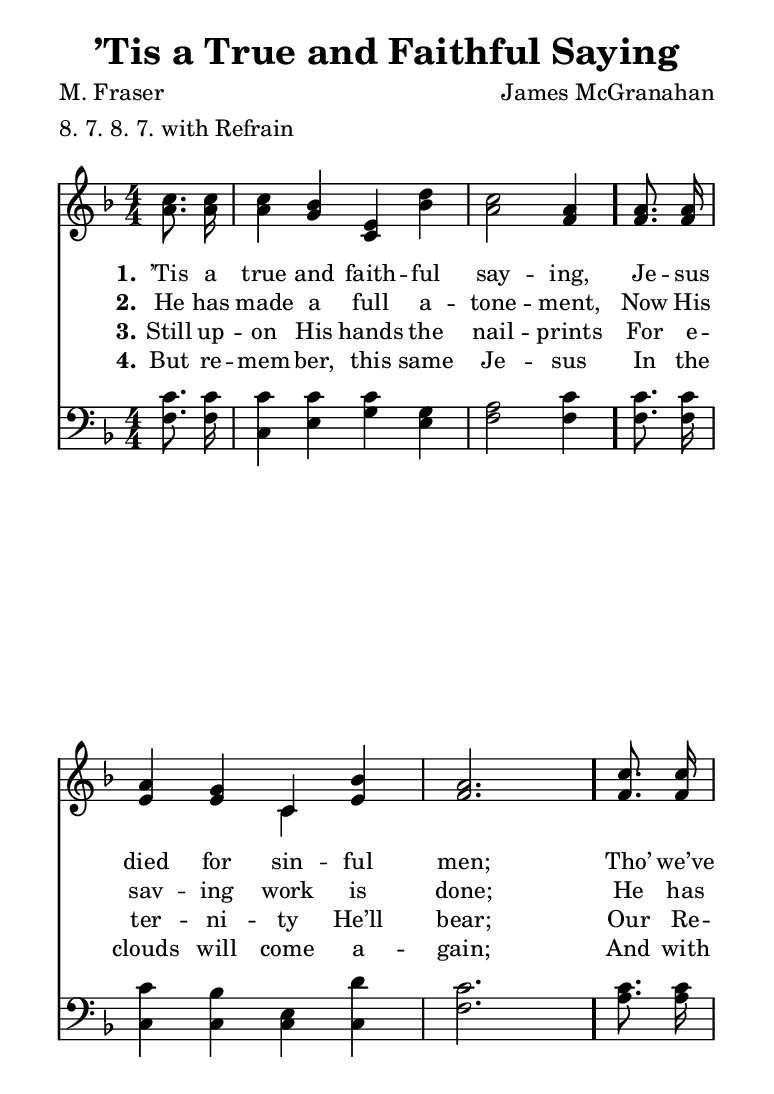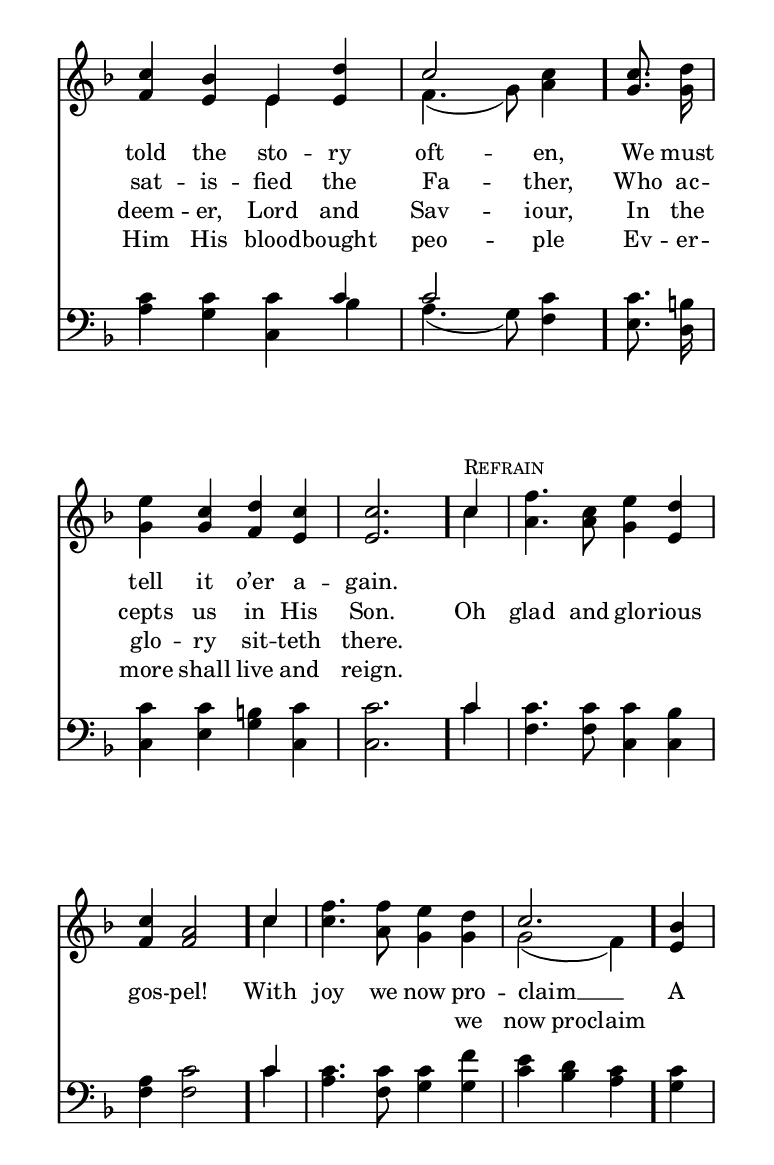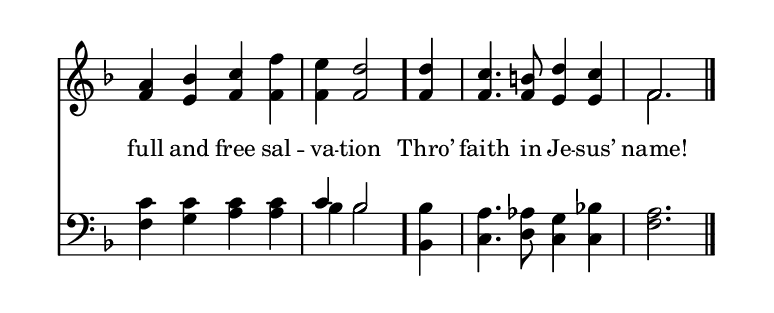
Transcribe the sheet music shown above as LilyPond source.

\include "common/global.ily"
\paper {
  \include "common/paper.ily"
  system-count = #(cond (is-eogsized 4) (#t #f))
}

\header{
  %gospel
  hymnnumber = "129"
  title = "’Tis a True and Faithful Saying"
  tunename = ""
  meter = "8. 7. 8. 7. with Refrain"
  poet = "M. Fraser"
  composer = "James McGranahan"
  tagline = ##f
}

% for fermata in MIDI
ta = { \tempo 4=80 }
tb = { \tempo 4=40 }

patternAA = { c8. c16 | c4 c4 c4 c4 | c2 c4 }
patternAB = { c8. c16 | c4 c4 c4 c4 | c2.   }
patternAC = { c8. c16 | c4 c4 c4 c4 | c4.( c8) c4 }

patternBA = { c4 | c4. c8 c4 c4 | c4 c2    }
patternBB = { c4 | c4. c8 c4 c4 | c2.      }
patternBC = { c4 | c4. c8 c4 c4 | c2( c4)  }
patternBD = { c4 | c4. c8 c4 c4 | c4 c4 c4 }

patternCA = { c4 | c4 c4 c4 c4 | c4 c2 }

global = {
  \include "common/overrides.ily"
  \override Staff.TimeSignature.style = #'numbered
  \time 4/4
  \override Score.MetronomeMark.transparent = ##t % hide all fermata changes too
  \ta
  \key f \major
  \partial 4
  \autoBeamOff
}

notesSoprano = {
\global
\relative c'' {

  \changePitch \patternAA { c c | c bes e, d' | c a }
  \changePitch \patternAB { a a | a g c, bes' | a }
  \changePitch \patternAA { c c | c bes e, d' | c c }
  \changePitch \patternAB { c d | e c d c | c } \eogbreak

  << s^\markup { \small \caps "Refrain" }
  \changePitch \patternBA { c | f c e d | c a } >>
  \changePitch \patternBB { c | f f e d | c }
  \changePitch \patternCA { bes | a bes c f | e d }
  \changePitch \patternBB { d | c b d c | f, }

  \bar "|."

}
}

notesAlto = {
\global
\relative e' {

  \changePitch \patternAA { a a | a g c, bes' | a f }
  \changePitch \patternAB { f f | e e c e | f }
  \changePitch \patternAC { f f | f e e e | f g a }
  \changePitch \patternAB { g g | g g f e | e }

  \changePitch \patternBA { c' | a a g e | f f }
  \changePitch \patternBC { c' | c a g g | g f }
  \changePitch \patternCA { e | f e f f | f f }
  \changePitch \patternBB { f | f f e e | f }

}
}

notesTenor = {
\global
\relative a {

  \changePitch \patternAA { c c | c c c g | a c }
  \changePitch \patternAB { c c | c bes e, d' | c }
  \changePitch \patternAA { c c | c c c c | c c }
  \changePitch \patternAB { c b | c c b c | c }

  \changePitch \patternBA { c | c c c bes | a c }
  \changePitch \patternBD { c | c c c f | e d c }
  \changePitch \patternCA { c | c c c c | c bes }
  \changePitch \patternBB { bes a aes g bes! | a }

}
}

notesBass = {
\global
\relative f {

  \changePitch \patternAA { f f | c e g e | f f }
  \changePitch \patternAB { f f | c c c c | f }
  \changePitch \patternAC { a a | a g c, bes' | a g f }
  \changePitch \patternAB { e d | c e g c, | c }

  \changePitch \patternBA { c' | f, f c c | f f }
  \changePitch \patternBD { c' a f g g | c bes a }
  \changePitch \patternCA { g | f g a a | bes bes }
  \changePitch \patternBB { bes, | c d c c | f }

}
}

Refrain = \lyricmode {

Oh glad and glo -- rious gos -- pel! \bar "."
With joy we now pro -- claim __ \bar "."
A full and free sal -- va -- tion \bar "."
Thro’ faith in Je -- sus’ name! \bar "."

}

wordsA = \lyricmode {
\set stanza = "1."

’Tis a true and faith -- ful say -- ing, \bar "."
Je -- sus died for sin -- ful men; \bar "."
Tho’ we’ve told the sto -- ry oft -- en, \bar "."
We must tell it o’er a -- gain. \bar "."

}

wordsB = \lyricmode {
\set stanza = "2."

He has made a full a -- tone -- ment,
Now His sav -- ing work is done;
He has sat -- is -- fied the Fa -- ther,
Who ac -- cepts us in His Son.

\Refrain

}

wordsC = \lyricmode {
\set stanza = "3."

Still up -- on His hands the nail -- prints
For e -- ter -- ni -- ty He’ll bear;
Our Re -- deem -- er, Lord and Sav -- iour,
In the glo -- ry sit -- teth there.

}

wordsD = \lyricmode {
\set stanza = "4."

But re -- mem -- ber, this same Je -- sus
In the clouds will come a -- gain;
And with Him His blood -- bought peo -- ple
Ev -- er -- more shall live and reign.

}

underWords = \lyricmode {

{ \repeat unfold 41 { \skip 4 } }
we now pro -- claim

}

\score {
  \context ChoirStaff <<
    \context Staff = upper <<
      \set Staff.autoBeaming = ##f
      \set ChoirStaff.systemStartDelimiter = #'SystemStartBar
      \set ChoirStaff.printPartCombineTexts = ##f
      \partcombine #'(2 . 9) \notesSoprano \notesAlto
      \context NullVoice = sopranos { \voiceOne << \notesSoprano >> }
      \context NullVoice = altos { \voiceTwo << \notesAlto >> }
      \context Lyrics = one   \lyricsto sopranos \wordsA
      \context Lyrics = two   \lyricsto altos    \wordsB % has Refrain, needs long extension line
      \context Lyrics = three \lyricsto sopranos \wordsC
      \context Lyrics = four  \lyricsto sopranos \wordsD
    >>
    \context Staff = men <<
      \set Staff.autoBeaming = ##f
      \clef bass
      \set ChoirStaff.printPartCombineTexts = ##f
      \partcombine #'(2 . 9) \notesTenor \notesBass
      \context NullVoice = tenors { \voiceOne << \notesTenor >> }
    >>
    \context Lyrics = three \lyricsto tenors \underWords
  >>
  \layout {
    \include "common/layout.ily"
  }
  \midi{
    \include "common/midi.ily"
  }
}

\version "2.19.49"  % necessary for upgrading to future LilyPond versions.

% vi:set et ts=2 sw=2 ai nocindent syntax=lilypond:
